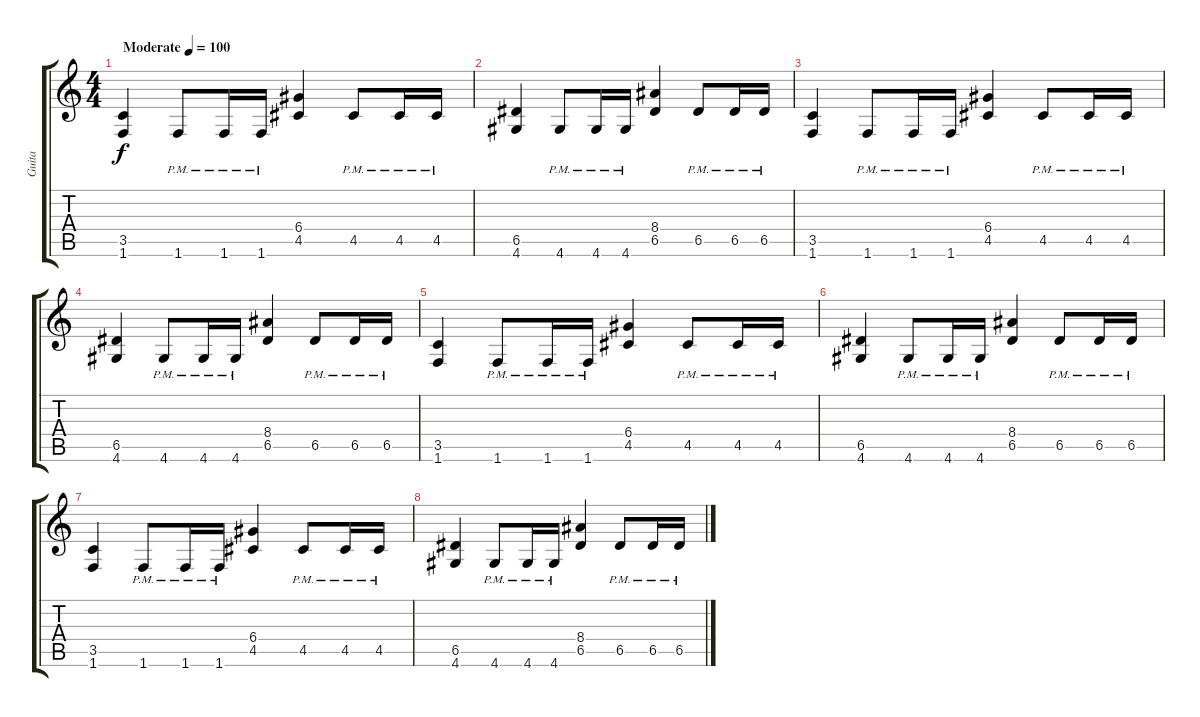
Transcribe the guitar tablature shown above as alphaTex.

\track ("Guita" "Guita") {instrument distortionguitar}
\staff {score tabs}
\tuning (E4 B3 G3 D3 A2 E2) {hide}
\ts (4 4)
\tempo (100 "Moderate")
\clef g2
\ks c
(3.5 1.6).4{dy f instrument distortionguitar} 1.6{pm}.8 1.6{pm}.16 1.6{pm}.16 (6.4 4.5).4 4.5{pm}.8 4.5{pm}.16 4.5{pm}.16 |
(6.5 4.6).4 4.6{pm}.8 4.6{pm}.16 4.6{pm}.16 (8.4 6.5).4 6.5{pm}.8 6.5{pm}.16 6.5{pm}.16 |
(3.5 1.6).4 1.6{pm}.8 1.6{pm}.16 1.6{pm}.16 (6.4 4.5).4 4.5{pm}.8 4.5{pm}.16 4.5{pm}.16 |
(6.5 4.6).4 4.6{pm}.8 4.6{pm}.16 4.6{pm}.16 (8.4 6.5).4 6.5{pm}.8 6.5{pm}.16 6.5{pm}.16 |
(3.5 1.6).4 1.6{pm}.8 1.6{pm}.16 1.6{pm}.16 (6.4 4.5).4 4.5{pm}.8 4.5{pm}.16 4.5{pm}.16 |
(6.5 4.6).4 4.6{pm}.8 4.6{pm}.16 4.6{pm}.16 (8.4 6.5).4 6.5{pm}.8 6.5{pm}.16 6.5{pm}.16 |
(3.5 1.6).4 1.6{pm}.8 1.6{pm}.16 1.6{pm}.16 (6.4 4.5).4 4.5{pm}.8 4.5{pm}.16 4.5{pm}.16 |
(6.5 4.6).4 4.6{pm}.8 4.6{pm}.16 4.6{pm}.16 (8.4 6.5).4 6.5{pm}.8 6.5{pm}.16 6.5{pm}.16
